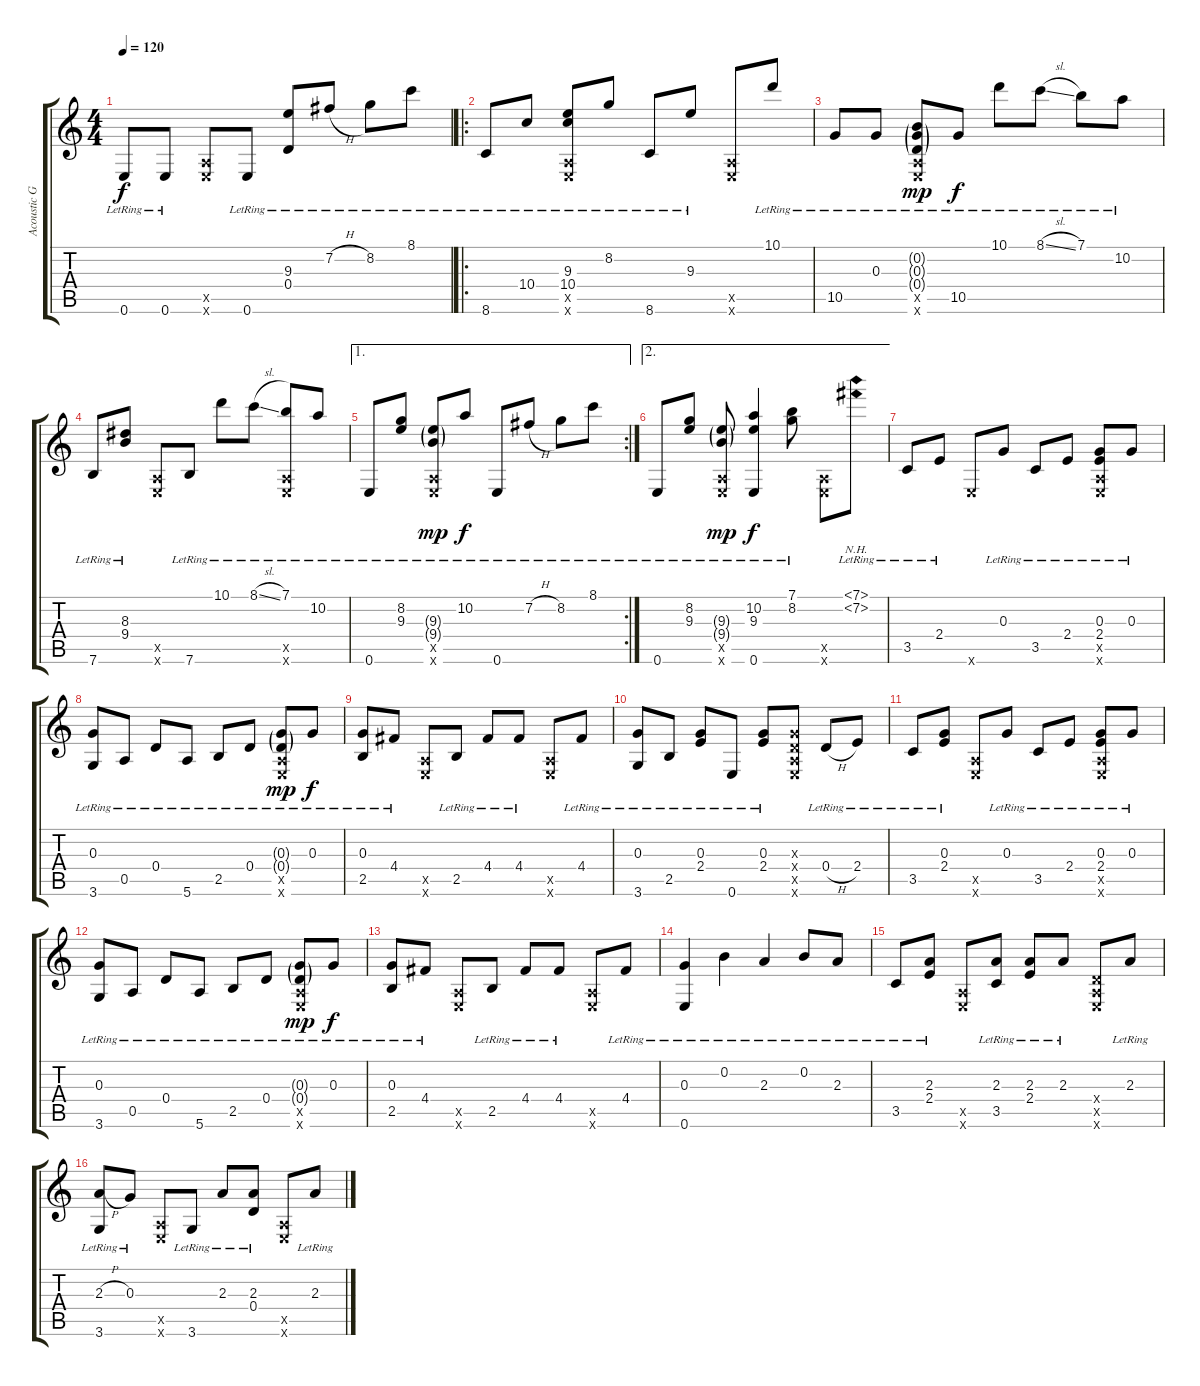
\track ("Acoustic Guitar" "Acoustic G") {instrument acousticguitarsteel}
\staff {score tabs}
\tuning (E4 B3 G3 D3 A2 E2) {hide}
\ts (4 4)
\tempo 120
\clef g2
\ks c
0.6{lr}.8{dy f} 0.6{lr}.8 (0.5{x} 0.6{x}).8 0.6{lr}.8 (9.3{lr} 0.4{lr}).8 7.2{h lr}.8 8.2{lr}.8 8.1{lr}.8 |
\ro
8.6{lr}.8 10.4{lr}.8 (9.3{lr} 10.4{lr} 0.5{x} 0.6{x}).8 8.2{lr}.8 8.6{lr}.8 9.3{lr}.8 (0.5{x} 0.6{x}).8 10.1{lr}.8 |
10.5{lr}.8 0.3{lr}.8 (0.2{g lr} 0.3{g lr} 0.4{g lr} 0.5{x} 0.6{x}).8{dy mp} 10.5{lr}.8{dy f} 10.1{lr}.8 8.1{sl lr}.8 7.1{lr}.8 10.2{lr}.8 |
7.6{lr}.8 (8.3{lr} 9.4{lr}).8 (0.5{x} 0.6{x}).8 7.6{lr}.8 10.1{lr}.8 8.1{sl lr}.8 (7.1{lr} 0.5{x} 0.6{x}).8 10.2{lr}.8 |
\ae 1
\rc 2
0.6{lr}.8 (8.2{lr} 9.3{lr}).8 (9.3{g lr} 9.4{g lr} 0.5{x} 0.6{x}).8{dy mp} 10.2{lr}.8{dy f} 0.6{lr}.8 7.2{h lr}.8 8.2{lr}.8 8.1{lr}.8 |
\ae 2
0.6{lr}.8 (8.2{lr} 9.3{lr}).8 (9.3{g lr} 9.4{g lr} 0.5{x} 0.6{x}).8{dy mp} (10.2{lr} 9.3{lr} 0.6{lr}).4{dy f} (7.1{lr} 8.2{lr}).8 (0.5{x} 0.6{x}).8 (7.1{nh lr} 7.2{nh lr}).8 |
3.5{lr}.8 2.4{lr}.8 0.6{x}.8 0.3{lr}.8 3.5{lr}.8 2.4{lr}.8 (0.3{lr} 2.4{lr} 0.5{x} 0.6{x}).8 0.3{lr}.8 |
(0.3{lr} 3.6{lr}).8 0.5{lr}.8 0.4{lr}.8 5.6{lr}.8 2.5{lr}.8 0.4{lr}.8 (0.3{g lr} 0.4{g lr} 0.5{x} 0.6{x}).8{dy mp} 0.3{lr}.8{dy f} |
(0.3{lr} 2.5{lr}).8 4.4{lr}.8 (0.5{x} 0.6{x}).8 2.5{lr}.8 4.4{lr}.8 4.4{lr}.8 (0.5{x} 0.6{x}).8 4.4{lr}.8 |
(0.3{lr} 3.6{lr}).8 2.5{lr}.8 (0.3{lr} 2.4{lr}).8 0.6{lr}.8 (0.3{lr} 2.4{lr}).8 (0.3{x} 0.4{x} 0.5{x} 0.6{x}).8 0.4{h lr}.8 2.4{lr}.8 |
3.5{lr}.8 (0.3{lr} 2.4{lr}).8 (0.5{x} 0.6{x}).8 0.3{lr}.8 3.5{lr}.8 2.4{lr}.8 (0.3{lr} 2.4{lr} 0.5{x} 0.6{x}).8 0.3{lr}.8 |
(0.3{lr} 3.6{lr}).8 0.5{lr}.8 0.4{lr}.8 5.6{lr}.8 2.5{lr}.8 0.4{lr}.8 (0.3{g lr} 0.4{g lr} 0.5{x} 0.6{x}).8{dy mp} 0.3{lr}.8{dy f} |
(0.3{lr} 2.5{lr}).8 4.4{lr}.8 (0.5{x} 0.6{x}).8 2.5{lr}.8 4.4{lr}.8 4.4{lr}.8 (0.5{x} 0.6{x}).8 4.4{lr}.8 |
(0.3{lr} 0.6{lr}).4 0.2{lr}.4 2.3{lr}.4 0.2{lr}.8 2.3{lr}.8 |
3.5{lr}.8 (2.3{lr} 2.4{lr}).8 (0.5{x} 0.6{x}).8 (2.3{lr} 3.5{lr}).8 (2.3{lr} 2.4{lr}).8 2.3{lr}.8 (0.4{x} 0.5{x} 0.6{x}).8 2.3{lr}.8 |
(2.3{h lr} 3.6{lr}).8 0.3{lr}.8 (0.5{x} 0.6{x}).8 3.6{lr}.8 2.3{lr}.8 (2.3{lr} 0.4{lr}).8 (0.5{x} 0.6{x}).8 2.3{lr}.8
